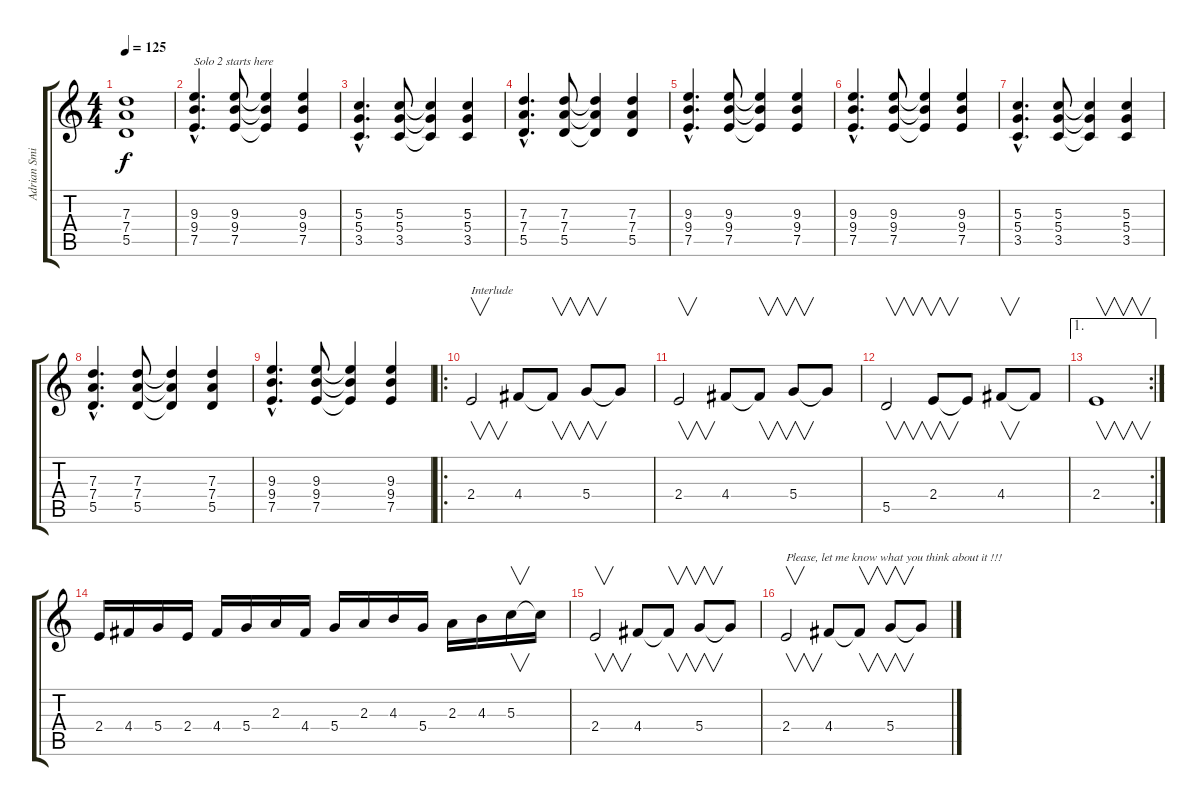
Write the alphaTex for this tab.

\track ("Adrian Smith" "Adrian Smi") {instrument distortionguitar}
\staff {score tabs}
\tuning (E4 B3 G3 D3 A2 E2) {hide}
\ts (4 4)
\tempo 125
\clef g2
\ks c
(7.3{t} 7.4{t} 5.5{t}).1{dy f} |
(9.3{hac} 9.4{hac} 7.5{hac}).4{d txt "Solo 2 starts here"} (9.3 9.4 7.5).8 (9.3{t} 9.4{t} 7.5{t}).4 (9.3 9.4 7.5).4 |
(5.3{hac} 5.4{hac} 3.5{hac}).4{d} (5.3 5.4 3.5).8 (5.3{t} 5.4{t} 3.5{t}).4 (5.3 5.4 3.5).4 |
(7.3{hac} 7.4{hac} 5.5{hac}).4{d} (7.3 7.4 5.5).8 (7.3{t} 7.4{t} 5.5{t}).4 (7.3 7.4 5.5).4 |
(9.3{hac} 9.4{hac} 7.5{hac}).4{d} (9.3 9.4 7.5).8 (9.3{t} 9.4{t} 7.5{t}).4 (9.3 9.4 7.5).4 |
(9.3{hac} 9.4{hac} 7.5{hac}).4{d} (9.3 9.4 7.5).8 (9.3{t} 9.4{t} 7.5{t}).4 (9.3 9.4 7.5).4 |
(5.3{hac} 5.4{hac} 3.5{hac}).4{d} (5.3 5.4 3.5).8 (5.3{t} 5.4{t} 3.5{t}).4 (5.3 5.4 3.5).4 |
(7.3{hac} 7.4{hac} 5.5{hac}).4{d} (7.3 7.4 5.5).8 (7.3{t} 7.4{t} 5.5{t}).4 (7.3 7.4 5.5).4 |
(9.3{hac} 9.4{hac} 7.5{hac}).4{d} (9.3 9.4 7.5).8 (9.3{t} 9.4{t} 7.5{t}).4 (9.3 9.4 7.5).4 |
\ro
2.4.2{v txt "Interlude"} 4.4.8 4.4{t}.8{v} 5.4.8{v} 5.4{t}.8 |
2.4.2{v} 4.4.8 4.4{t}.8{v} 5.4.8{v} 5.4{t}.8 |
5.5.2{v} 2.4.8{v} 2.4{t}.8 4.4.8{v} 4.4{t}.8 |
\ae 1
\rc 2
2.4.1{v} |
2.4.16 4.4.16 5.4.16 2.4.16 4.4.16 5.4.16 2.3.16 4.4.16 5.4.16 2.3.16 4.3.16 5.4.16 2.3.16 4.3.16 5.3.16{v} 5.3{t}.16 |
2.4.2{v} 4.4.8 4.4{t}.8{v} 5.4.8{v} 5.4{t}.8 |
2.4.2{v txt "Please, let me know what you think about it !!!"} 4.4.8 4.4{t}.8{v} 5.4.8{v} 5.4{t}.8
